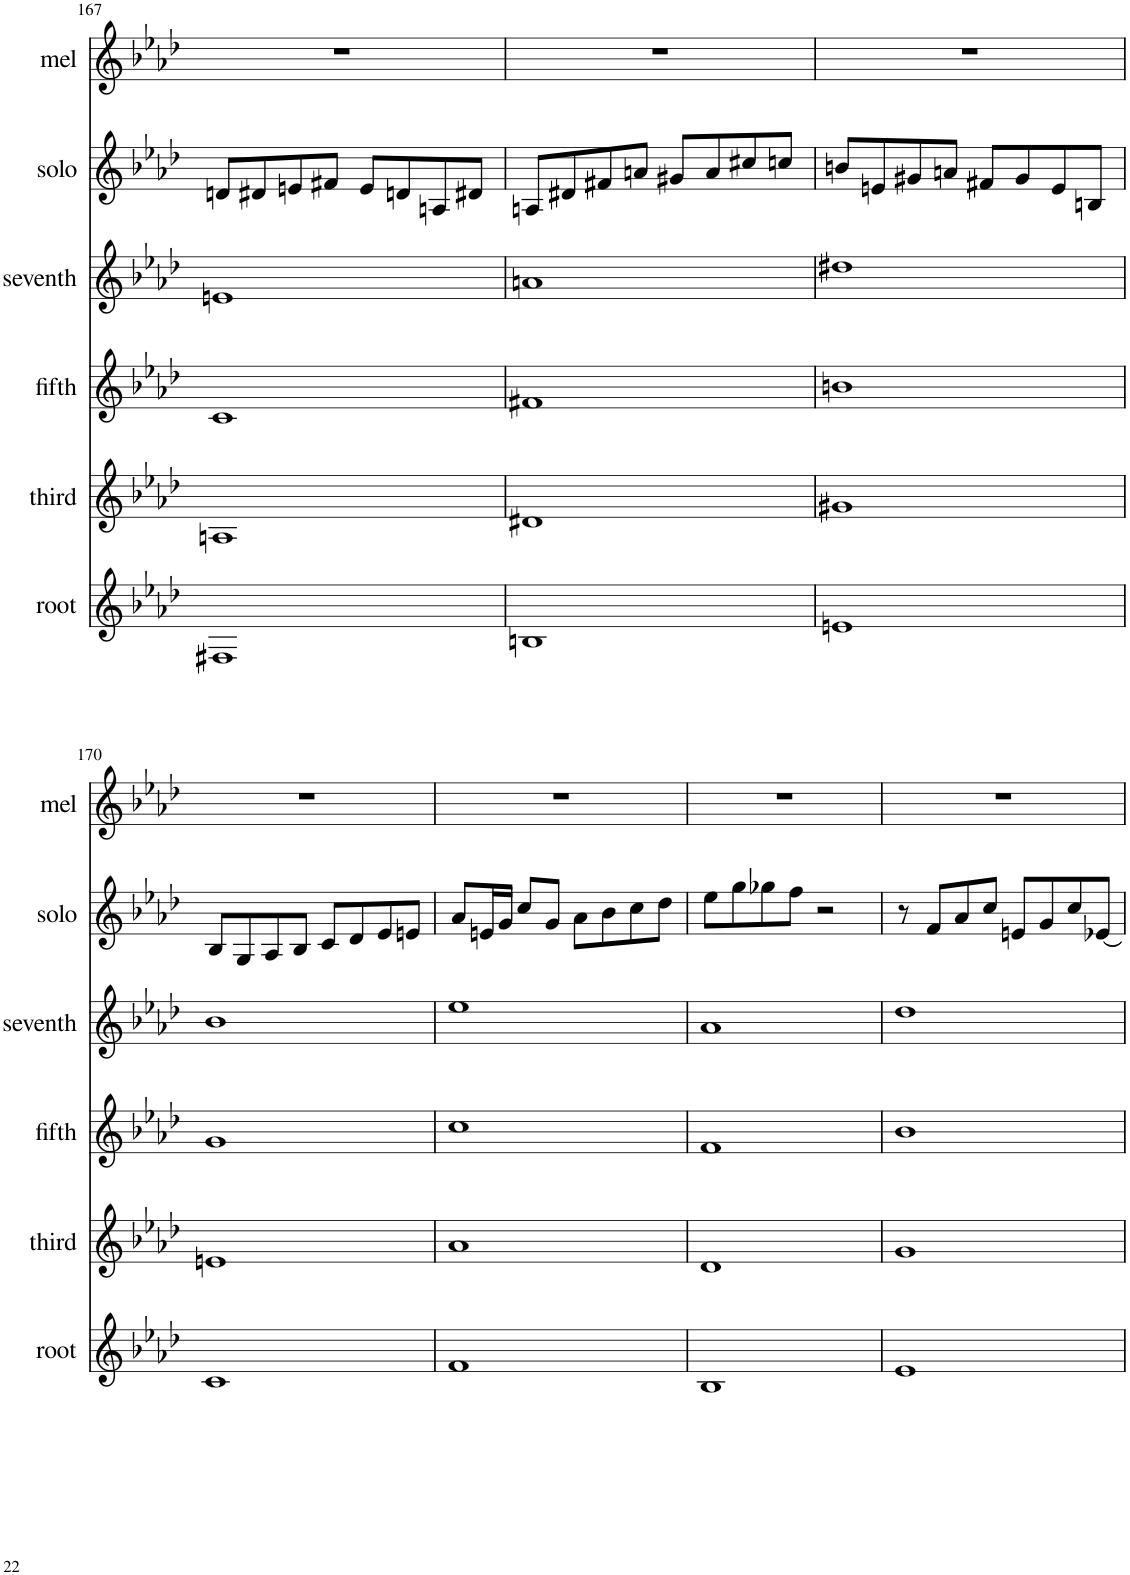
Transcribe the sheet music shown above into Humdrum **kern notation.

**kern	**kern	**kern	**kern	**kern	**kern
*part6	*part5	*part4	*part3	*part2	*part1
*staff6	*staff5	*staff4	*staff3	*staff2	*staff1
*I"root	*I"third	*I"fifth	*I"seventh	*I"solo	*I"mel
*I'root	*I'third	*I'fifth	*I'seventh	*I'solo	*I'mel
!!LO:PB:g=z
*clefG2	*clefG2	*clefG2	*clefG2	*clefG2	*clefG2
*k[b-e-a-d-]	*k[b-e-a-d-]	*k[b-e-a-d-]	*k[b-e-a-d-]	*k[b-e-a-d-]	*k[b-e-a-d-]
*M4/4	*M4/4	*M4/4	*M4/4	*M4/4	*M4/4
=167	=167	=167	=167	=167	=167
1F#X	1An	1c	1en	8dn/L	1r
.	.	.	.	8d#X/	.
.	.	.	.	8en/	.
.	.	.	.	8f#X/J	.
.	.	.	.	8e/L	.
.	.	.	.	8dn/	.
.	.	.	.	8An/	.
.	.	.	.	8d#X/J	.
=168	=168	=168	=168	=168	=168
1Bn	1d#X	1f#X	1an	8An/L	1r
.	.	.	.	8d#X/	.
.	.	.	.	8f#X/	.
.	.	.	.	8an/J	.
.	.	.	.	8g#X/L	.
.	.	.	.	8a/	.
.	.	.	.	8cc#X/	.
.	.	.	.	8ccn/J	.
=169	=169	=169	=169	=169	=169
1en	1g#X	1bn	1dd#X	8bn/L	1r
.	.	.	.	8en/	.
.	.	.	.	8g#X/	.
.	.	.	.	8an/J	.
.	.	.	.	8f#X/L	.
.	.	.	.	8g#/	.
.	.	.	.	8e/	.
.	.	.	.	8Bn/J	.
!!LO:LB:g=z
=170	=170	=170	=170	=170	=170
1c	1en	1g	1b-	8B-/L	1r
.	.	.	.	8G/	.
.	.	.	.	8A-/	.
.	.	.	.	8B-/J	.
.	.	.	.	8c/L	.
.	.	.	.	8d-/	.
.	.	.	.	8e-/	.
.	.	.	.	8en/J	.
=171	=171	=171	=171	=171	=171
1f	1a-	1cc	1ee-	8a-/L	1r
.	.	.	.	16en/L	.
.	.	.	.	16g/JJ	.
.	.	.	.	8cc/L	.
.	.	.	.	8g/J	.
.	.	.	.	8a-\L	.
.	.	.	.	8b-\	.
.	.	.	.	8cc\	.
.	.	.	.	8dd-\J	.
=172	=172	=172	=172	=172	=172
1B-	1d-	1f	1a-	8ee-\L	1r
.	.	.	.	8gg\	.
.	.	.	.	8gg-X\	.
.	.	.	.	8ff\J	.
.	.	.	.	2r	.
=173	=173	=173	=173	=173	=173
1e-	1g	1b-	1dd-	8r	1r
.	.	.	.	8f/L	.
.	.	.	.	8a-/	.
.	.	.	.	8cc/J	.
.	.	.	.	8en/L	.
.	.	.	.	8g/	.
.	.	.	.	8cc/	.
.	.	.	.	[8e-X/J	.
=	=	=	=	=	=
*-	*-	*-	*-	*-	*-
